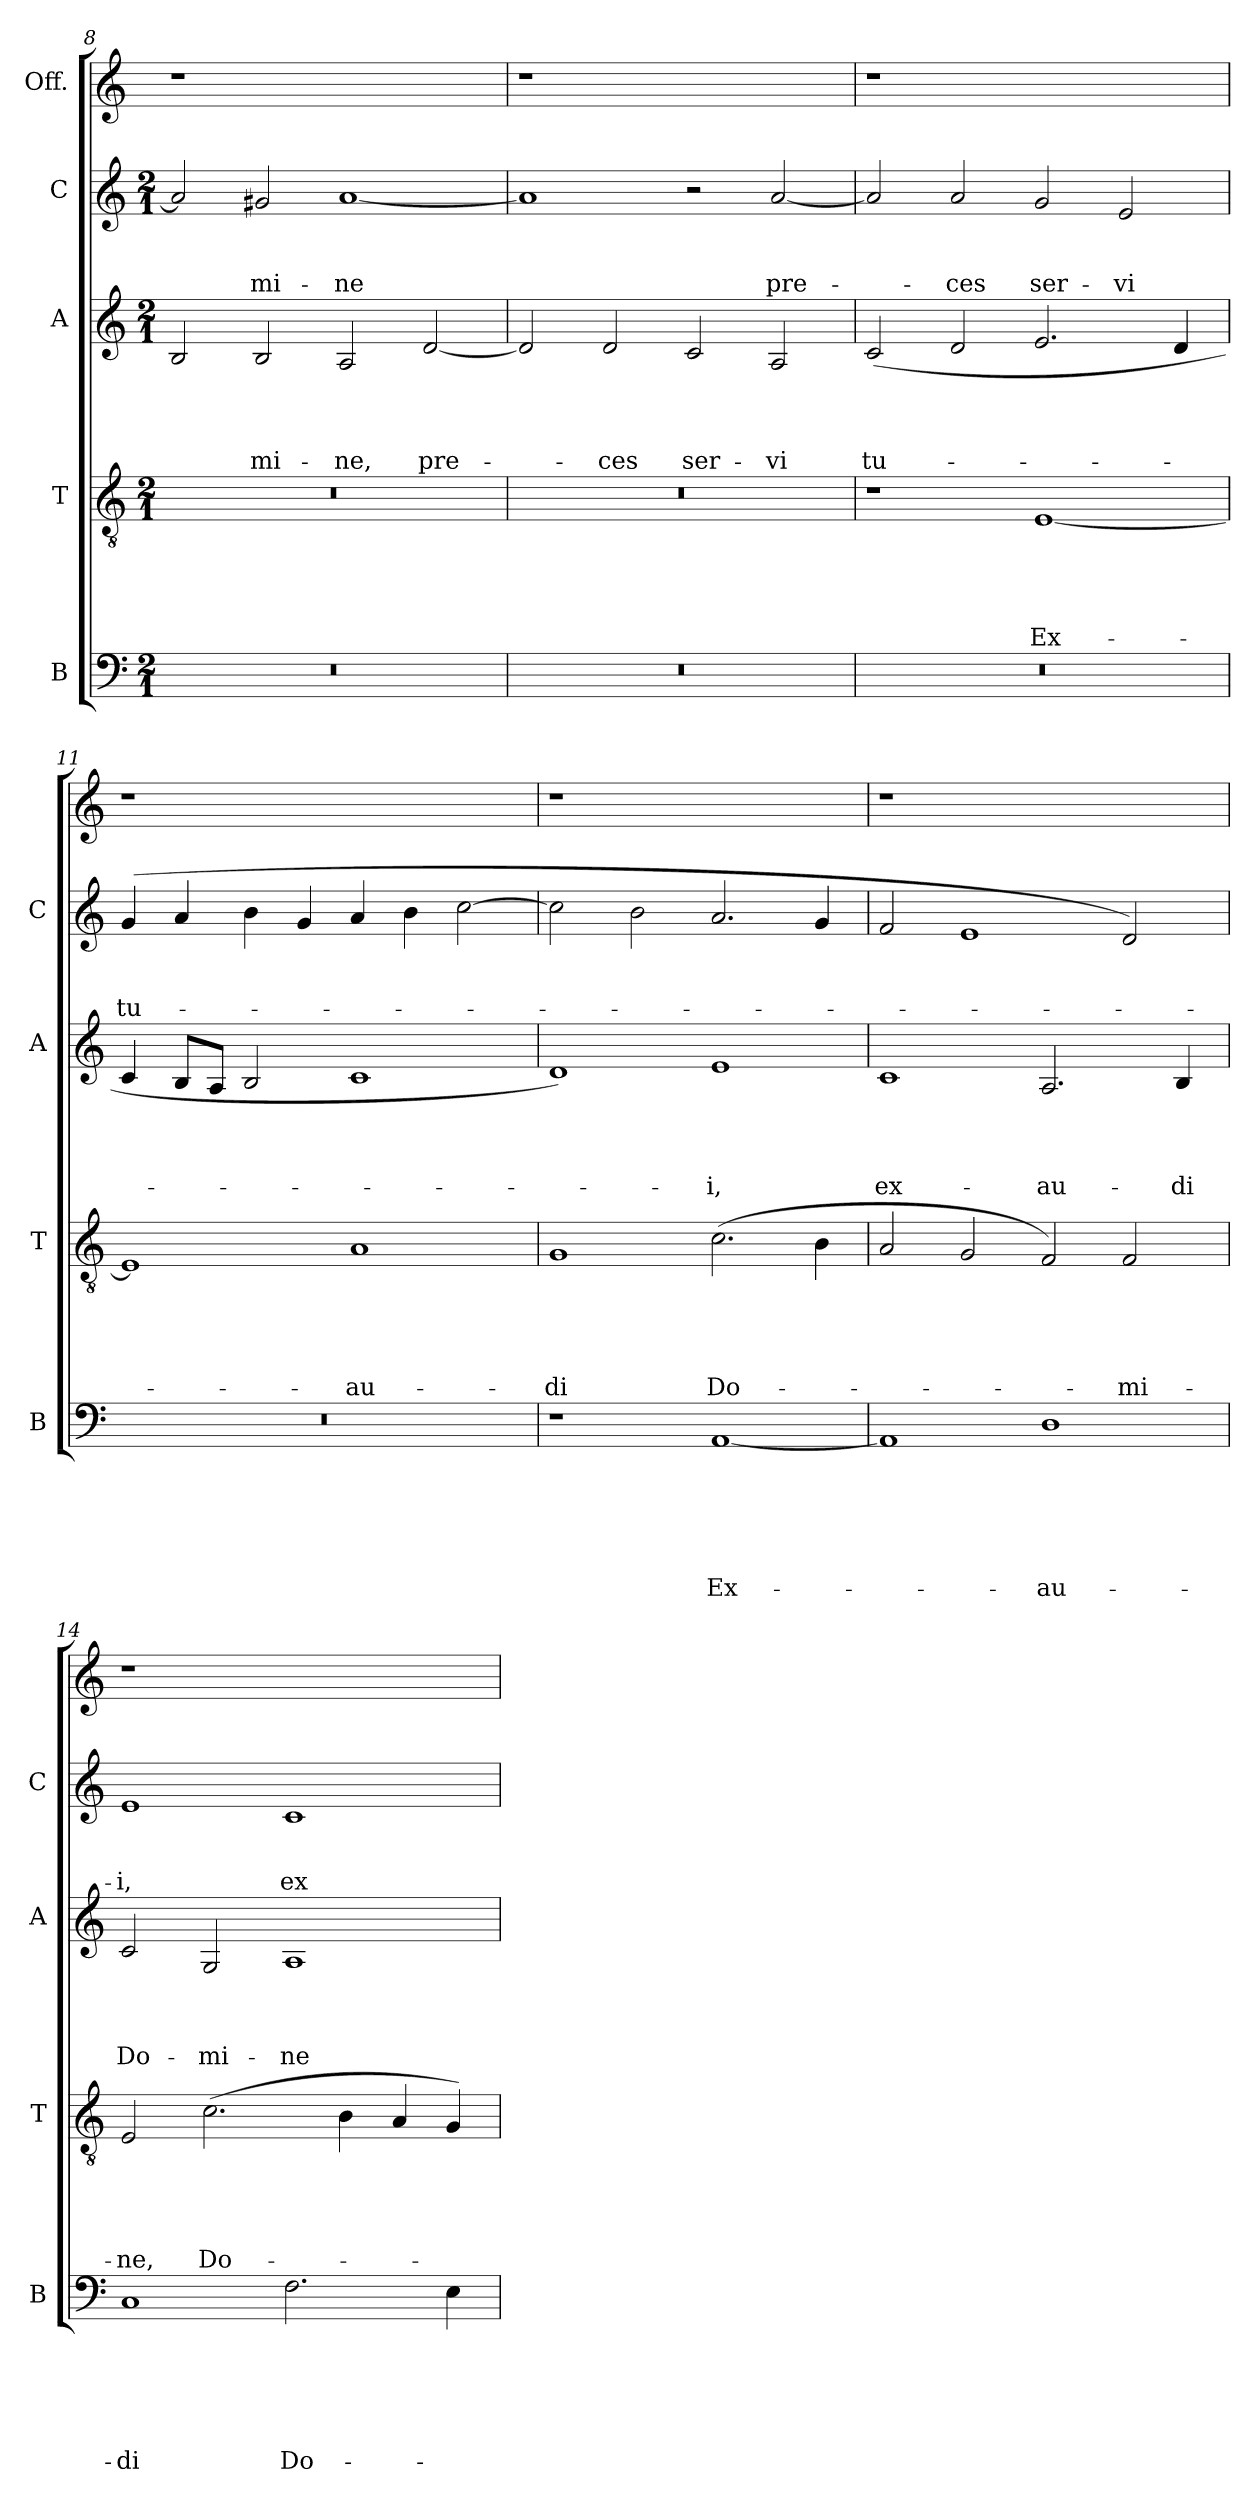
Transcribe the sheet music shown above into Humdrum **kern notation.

**kern	**text	**text	**text	**text	**text	**text	**kern	**text	**text	**text	**text	**text	**kern	**text	**text	**text	**text	**kern	**text	**text	**text	**kern
*part5	*part5	*part5	*part5	*part5	*part5	*part5	*part4	*part4	*part4	*part4	*part4	*part4	*part3	*part3	*part3	*part3	*part3	*part2	*part2	*part2	*part2	*part1
*staff5	*staff5	*staff5	*staff5	*staff5	*staff5	*staff5	*staff4	*staff4	*staff4	*staff4	*staff4	*staff4	*staff3	*staff3	*staff3	*staff3	*staff3	*staff2	*staff2	*staff2	*staff2	*staff1
*I"B	*	*	*	*	*	*	*I"T	*	*	*	*	*	*I"A	*	*	*	*	*I"C	*	*	*	*I"Off.
*I'B	*	*	*	*	*	*	*I'T	*	*	*	*	*	*I'A	*	*	*	*	*I'C	*	*	*	*
*clefF4	*	*	*	*	*	*	*clefGv2	*	*	*	*	*	*clefG2	*	*	*	*	*clefG2	*	*	*	*clefG2
*k[]	*	*	*	*	*	*	*k[]	*	*	*	*	*	*k[]	*	*	*	*	*k[]	*	*	*	*k[]
*C:	*	*	*	*	*	*	*C:	*	*	*	*	*	*C:	*	*	*	*	*C:	*	*	*	*C:
*M2/1	*	*	*	*	*	*	*M2/1	*	*	*	*	*	*M2/1	*	*	*	*	*M2/1	*	*	*	*
=8	=8	=8	=8	=8	=8	=8	=8	=8	=8	=8	=8	=8	=8	=8	=8	=8	=8	=8	=8	=8	=8	=8
!LO:N:vis=1	!	!	!	!	!	!	!LO:N:vis=1	!	!	!	!	!	!	!	!	!	!	!	!	!	!	!
0r	.	.	.	.	.	.	0r	.	.	.	.	.	2B/	.	.	.	.	2a/]	.	.	.	1r
!	!	!	!	!	!	!	!	!	!	!	!	!	!	!	!	!	!LO:LY:b	!	!	!	!LO:LY:b	!
.	.	.	.	.	.	.	.	.	.	.	.	.	2B/	.	.	.	-mi-	2g#X/	.	.	-mi-	.
!	!	!	!	!	!	!	!	!	!	!	!	!	!	!	!	!	!LO:LY:b	!	!	!	!LO:LY:b	!
.	.	.	.	.	.	.	.	.	.	.	.	.	2A/	.	.	.	-ne,	[<1a	.	.	-ne	1ryy
!	!	!	!	!	!	!	!	!	!	!	!	!	!	!	!	!	!LO:LY:b	!	!	!	!	!
.	.	.	.	.	.	.	.	.	.	.	.	.	[<2d/	.	.	.	pre-	.	.	.	.	.
!!LO:LB:g=z
=9	=9	=9	=9	=9	=9	=9	=9	=9	=9	=9	=9	=9	=9	=9	=9	=9	=9	=9	=9	=9	=9	=9
!LO:N:vis=1	!	!	!	!	!	!	!LO:N:vis=1	!	!	!	!	!	!	!	!	!	!	!	!	!	!	!
0r	.	.	.	.	.	.	0r	.	.	.	.	.	2d/]	.	.	.	.	1a]	.	.	.	1r
!	!	!	!	!	!	!	!	!	!	!	!	!	!	!	!	!	!LO:LY:b	!	!	!	!	!
.	.	.	.	.	.	.	.	.	.	.	.	.	2d/	.	.	.	-ces	.	.	.	.	.
!	!	!	!	!	!	!	!	!	!	!	!	!	!	!	!	!	!LO:LY:b	!	!	!	!	!
.	.	.	.	.	.	.	.	.	.	.	.	.	2c/	.	.	.	ser-	2r	.	.	.	1ryy
!	!	!	!	!	!	!	!	!	!	!	!	!	!	!	!	!	!LO:LY:b	!	!	!	!LO:LY:b	!
.	.	.	.	.	.	.	.	.	.	.	.	.	2A/	.	.	.	-vi	[<2a/	.	.	pre-	.
=10	=10	=10	=10	=10	=10	=10	=10	=10	=10	=10	=10	=10	=10	=10	=10	=10	=10	=10	=10	=10	=10	=10
!LO:N:vis=1	!	!	!	!	!	!	!	!	!	!	!	!	!	!	!	!	!LO:LY:b	!	!	!	!	!
0r	.	.	.	.	.	.	1r	.	.	.	.	.	(2c/	.	.	.	tu-	2a/]	.	.	.	1r
!	!	!	!	!	!	!	!	!	!	!	!	!	!	!	!	!	!	!	!	!	!LO:LY:b	!
.	.	.	.	.	.	.	.	.	.	.	.	.	2d/	.	.	.	.	2a/	.	.	-ces	.
!	!	!	!	!	!	!	!	!	!	!	!	!LO:LY:b	!	!	!	!	!	!	!	!	!LO:LY:b	!
.	.	.	.	.	.	.	[<1E	.	.	.	.	Ex-	2.e/	.	.	.	.	2g/	.	.	ser-	1ryy
!	!	!	!	!	!	!	!	!	!	!	!	!	!	!	!	!	!	!	!	!	!LO:LY:b	!
.	.	.	.	.	.	.	.	.	.	.	.	.	.	.	.	.	.	2e/	.	.	-vi	.
.	.	.	.	.	.	.	.	.	.	.	.	.	4d/	.	.	.	.	.	.	.	.	.
=11	=11	=11	=11	=11	=11	=11	=11	=11	=11	=11	=11	=11	=11	=11	=11	=11	=11	=11	=11	=11	=11	=11
!LO:N:vis=1	!	!	!	!	!	!	!	!	!	!	!	!	!	!	!	!	!	!	!	!	!LO:LY:b	!
0r	.	.	.	.	.	.	1E]	.	.	.	.	.	4c/	.	.	.	.	(4g/	.	.	tu-	1r
.	.	.	.	.	.	.	.	.	.	.	.	.	8B/L	.	.	.	.	4a/	.	.	.	.
.	.	.	.	.	.	.	.	.	.	.	.	.	8A/J	.	.	.	.	.	.	.	.	.
.	.	.	.	.	.	.	.	.	.	.	.	.	2B/	.	.	.	.	4b\	.	.	.	.
.	.	.	.	.	.	.	.	.	.	.	.	.	.	.	.	.	.	4g/	.	.	.	.
!	!	!	!	!	!	!	!	!	!	!	!	!LO:LY:b	!	!	!	!	!	!	!	!	!	!
.	.	.	.	.	.	.	1A	.	.	.	.	-au-	1c	.	.	.	.	4a/	.	.	.	1ryy
.	.	.	.	.	.	.	.	.	.	.	.	.	.	.	.	.	.	4b\	.	.	.	.
.	.	.	.	.	.	.	.	.	.	.	.	.	.	.	.	.	.	[>2cc\	.	.	.	.
=12	=12	=12	=12	=12	=12	=12	=12	=12	=12	=12	=12	=12	=12	=12	=12	=12	=12	=12	=12	=12	=12	=12
!	!	!	!	!	!	!	!	!	!	!	!	!LO:LY:b	!	!	!	!	!	!	!	!	!	!
1r	.	.	.	.	.	.	1G	.	.	.	.	-di	1d)	.	.	.	.	2cc\]	.	.	.	1r
.	.	.	.	.	.	.	.	.	.	.	.	.	.	.	.	.	.	2b\	.	.	.	.
!	!	!	!	!	!	!LO:LY:b	!	!	!	!	!	!LO:LY:b	!	!	!	!	!LO:LY:b	!	!	!	!	!
[<1AA	.	.	.	.	.	Ex-	(>2.c\	.	.	.	.	Do-	1e	.	.	.	-i,	2.a/	.	.	.	1ryy
.	.	.	.	.	.	.	4B\	.	.	.	.	.	.	.	.	.	.	4g/	.	.	.	.
=13	=13	=13	=13	=13	=13	=13	=13	=13	=13	=13	=13	=13	=13	=13	=13	=13	=13	=13	=13	=13	=13	=13
!	!	!	!	!	!	!	!	!	!	!	!	!	!	!	!	!	!LO:LY:b	!	!	!	!	!
1AA]	.	.	.	.	.	.	2A/	.	.	.	.	.	1c	.	.	.	ex-	2f/	.	.	.	1r
.	.	.	.	.	.	.	2G/	.	.	.	.	.	.	.	.	.	.	1e	.	.	.	.
!	!	!	!	!	!	!LO:LY:b	!	!	!	!	!	!	!	!	!	!	!LO:LY:b	!	!	!	!	!
1D	.	.	.	.	.	-au-	2F/)	.	.	.	.	.	2.A/	.	.	.	-au-	.	.	.	.	1ryy
!	!	!	!	!	!	!	!	!	!	!	!	!LO:LY:b	!	!	!	!	!	!	!	!	!	!
.	.	.	.	.	.	.	2F/	.	.	.	.	-mi-	.	.	.	.	.	2d/)	.	.	.	.
!	!	!	!	!	!	!	!	!	!	!	!	!	!	!	!	!	!LO:LY:b	!	!	!	!	!
.	.	.	.	.	.	.	.	.	.	.	.	.	4B/	.	.	.	-di	.	.	.	.	.
=14	=14	=14	=14	=14	=14	=14	=14	=14	=14	=14	=14	=14	=14	=14	=14	=14	=14	=14	=14	=14	=14	=14
!	!	!	!	!	!	!LO:LY:b	!	!	!	!	!	!LO:LY:b	!	!	!	!	!LO:LY:b	!	!	!	!LO:LY:b	!
1C	.	.	.	.	.	-di	2E/	.	.	.	.	-ne,	2c/	.	.	.	Do-	1e	.	.	-i,	1r
!	!	!	!	!	!	!	!	!	!	!	!	!LO:LY:b	!	!	!	!	!LO:LY:b	!	!	!	!	!
.	.	.	.	.	.	.	(>2.c\	.	.	.	.	Do-	2G/	.	.	.	-mi-	.	.	.	.	.
!	!	!	!	!	!	!LO:LY:b	!	!	!	!	!	!	!	!	!	!	!LO:LY:b	!	!	!	!LO:LY:b	!
2.F\	.	.	.	.	.	Do-	.	.	.	.	.	.	1A	.	.	.	-ne	1c	.	.	ex-	1ryy
.	.	.	.	.	.	.	4B\	.	.	.	.	.	.	.	.	.	.	.	.	.	.	.
.	.	.	.	.	.	.	4A/	.	.	.	.	.	.	.	.	.	.	.	.	.	.	.
4E\	.	.	.	.	.	.	(4G/)	.	.	.	.	.	.	.	.	.	.	.	.	.	.	.
=	=	=	=	=	=	=	=	=	=	=	=	=	=	=	=	=	=	=	=	=	=	=
*-	*-	*-	*-	*-	*-	*-	*-	*-	*-	*-	*-	*-	*-	*-	*-	*-	*-	*-	*-	*-	*-	*-
